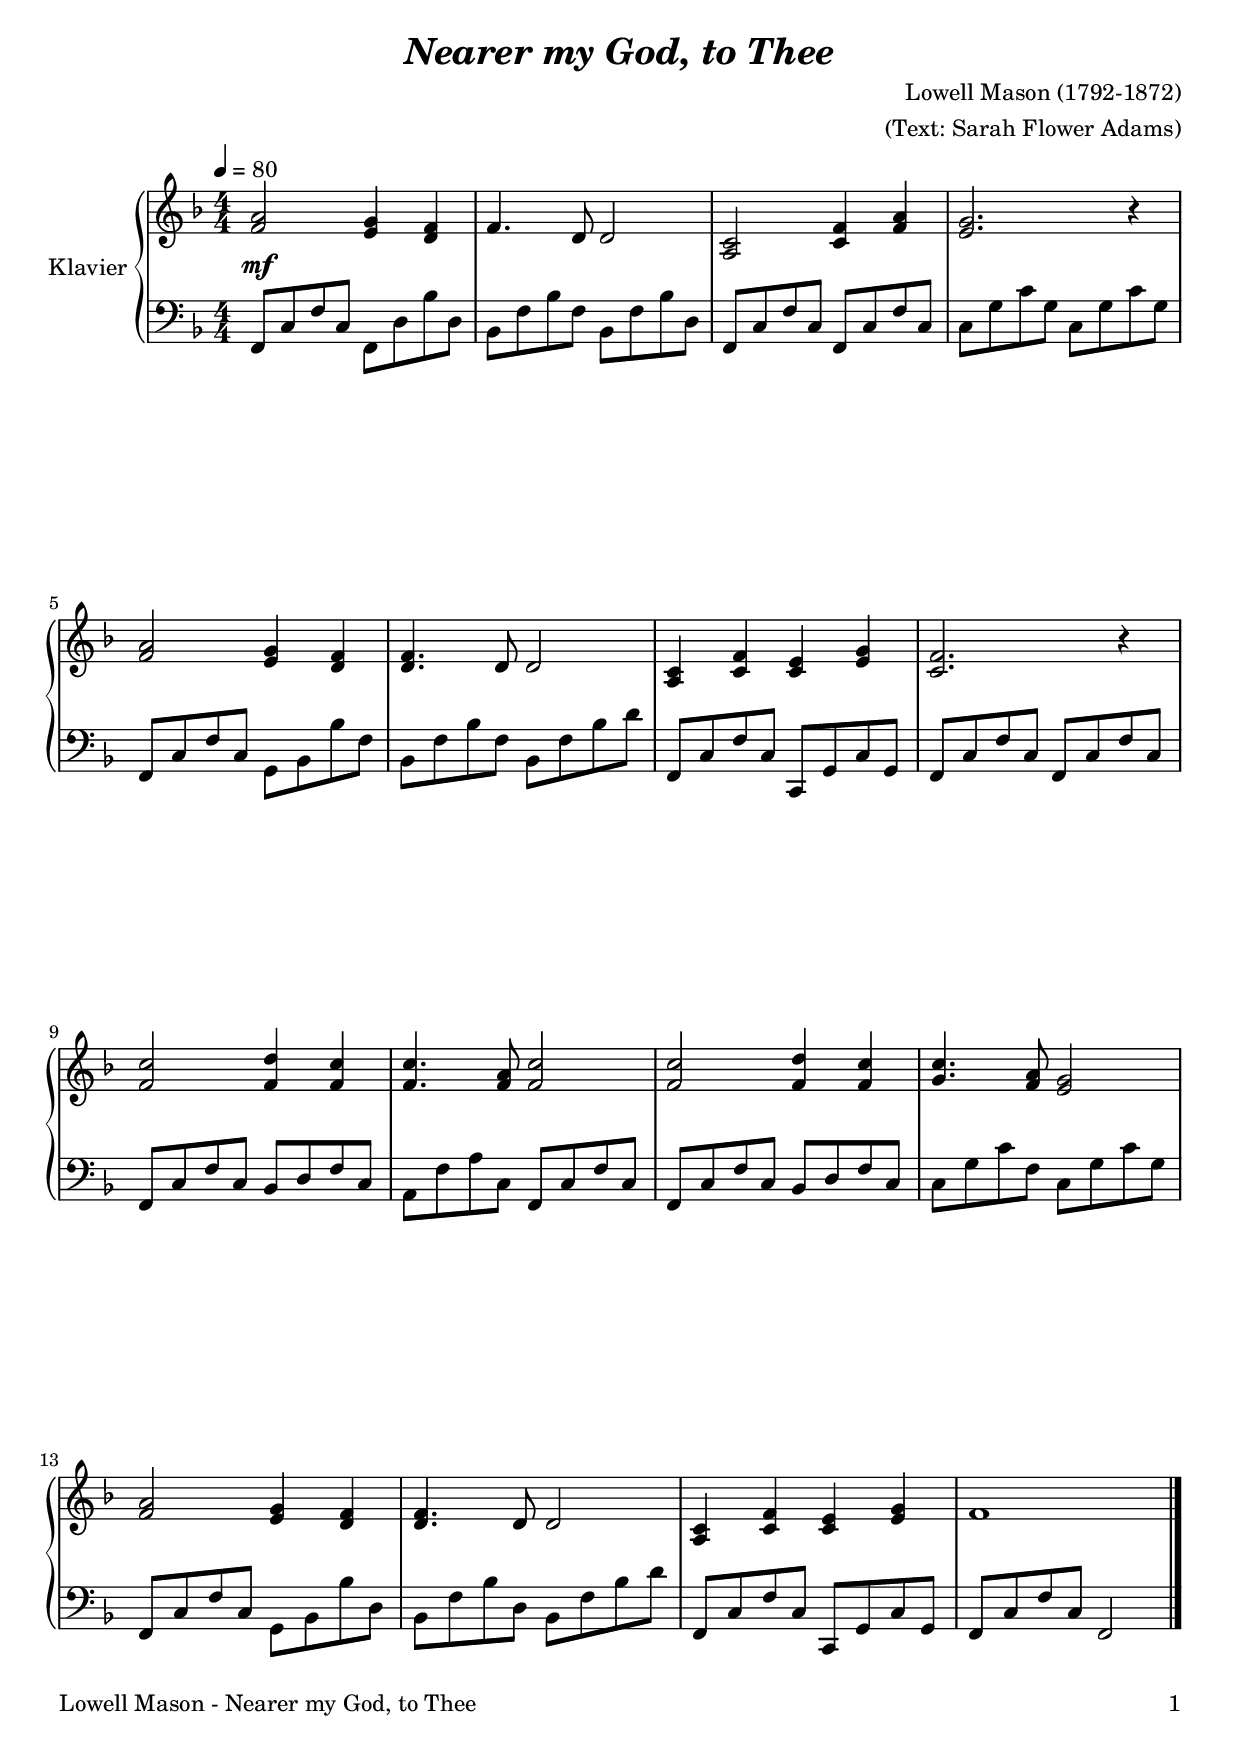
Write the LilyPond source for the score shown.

\version "2.24.3"
\include "deutsch.ly"

#(set-global-staff-size 20)

\header {
  title     = \markup \bold \italic "Nearer my God, to Thee"
  composer = "Lowell Mason (1792-1872)"
  arranger = "(Text: Sarah Flower Adams)"
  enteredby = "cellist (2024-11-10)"
%  piece     = ""
}

voiceconsts = {
  \key f \major
  \time 4/4
  \clef "treble"
  \numericTimeSignature
  \compressEmptyMeasures
  % Set default beaming for all staves
%  \set Timing.beamExceptions = #'()
%  \set Timing.baseMoment     = #(ly:make-moment 1 4)
%  \set Timing.beatStructure  = #'(1 1 1)
  \tempo 4=80
}

mist = "string ensemble 1"
mikl = "acoustic grand"

rit = \mark \markup \box \italic "rit."

va = \relative c' {
  \voiceconsts

  <f a>2 <e g>4 <d f>
  f4. d8 d2
  <a c> <c f>4 <f a>
  <e g>2. r4

  <f a>2 <e g>4 <d f>
  <d f>4. d8 d2
  <a c>4 <c f> <c e> <e g>
  <c f>2. r4

  <f c'>2 <f d'>4 <f c'>
  <f c'>4. <f a>8 <f c'>2
  <f c'> <f d'>4 <f c'>
  <g c>4. <f a>8 <e g>2

  <f a> <e g>4 <d f>
  <d f>4. d8 d2
  <a c>4 <c f> <c e> <e g>
  f1 \bar "|."
}

vb = \relative c, {
  \voiceconsts
  \clef "bass"

  f8 c' f c f, d' b' d,
  b f' b f b, f' b d,
  f, c' f c f, c' f c
  c g' c g c, g' c g

  f, c' f c g b b' f
  b, f' b f b, f' b d
  f,, c' f c c, g' c g
  f c' f c f, c' f c

  f, c' f c b d f c
  a f' a c, f, c' f c
  f, c' f c b d f c
  c g' c f, c g' c g

  f, c' f c g b b' d,
  b f' b d, b f' b d
  f,, c' f c c, g' c g
  f c' f c f,2 \bar "|."
}

vdy = {
  s1\mf
}


music = \new PianoStaff <<
        \set PianoStaff.midiInstrument = \mikl
        \set PianoStaff.instrumentName = \markup \center-column { "Klavier" }
        <<
          \new Staff {
            \transpose f f { \va }
          }
	  
          \new Dynamics \vdy

          \new Staff {
            \transpose f f { \vb }
          }
        >>
>>

\book {
  \paper {
    print-page-number = ##t
    print-first-page-number = ##t
    ragged-last-bottom = ##f
    oddHeaderMarkup = \markup \null
    evenHeaderMarkup = \markup \null
    oddFooterMarkup = \markup {
      \fill-line {
        \if \should-print-page-number
        "Lowell Mason - Nearer my God, to Thee" \fromproperty #'page:page-number-string
      }
    }
    evenFooterMarkup = \oddFooterMarkup
  } \score {
    \music
    \layout {}
  }

  \score {
    \unfoldRepeats \music

    \midi {
      \context {
        \Score
      }
    }
  }
}
